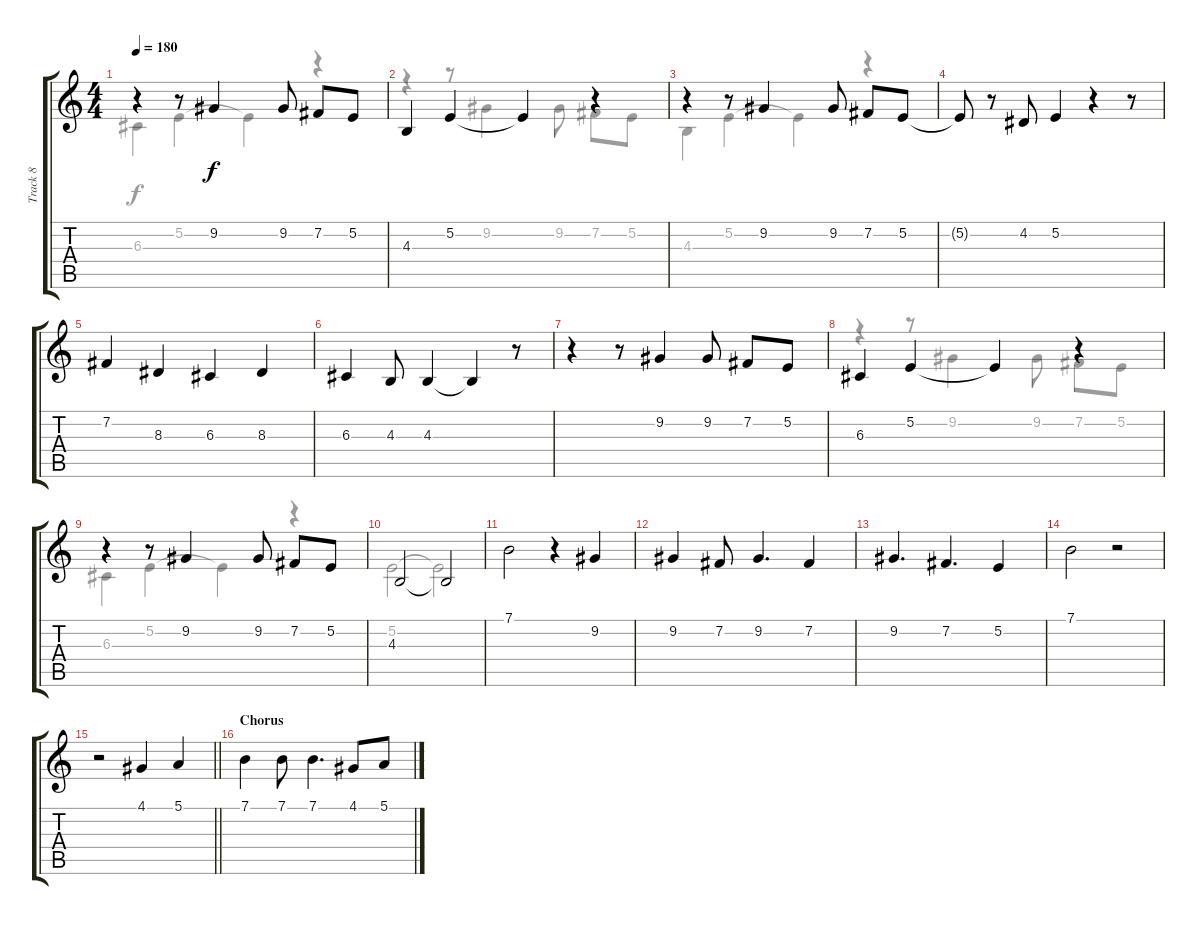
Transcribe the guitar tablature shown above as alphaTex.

\track ("Track 8" "Track 8") {instrument clarinet}
\staff {score tabs}
\tuning (E4 B3 G3 D3 A2 E2) {hide}
\voice
\ts (4 4)
\tempo 180
\clef g2
\ks c
r.4{dy f} r.8 9.2.4{instrument clarinet} 9.2.8 7.2.8 5.2.8 |
4.3.4 5.2.4{instrument lead2sawtooth} 5.2{t}.4 r.4 |
r.4 r.8 9.2.4{instrument clarinet} 9.2.8 7.2.8 5.2.8 |
5.2{t}.8 r.8 4.2.8 5.2.4 r.4 r.8 |
7.2.4 8.3.4 6.3.4 8.3.4 |
6.3.4 4.3.8 4.3.4 4.3{t}.4 r.8 |
r.4 r.8 9.2.4 9.2.8 7.2.8 5.2.8 |
6.3.4 5.2.4{instrument lead2sawtooth} 5.2{t}.4 r.4 |
r.4 r.8 9.2.4{instrument clarinet} 9.2.8 7.2.8 5.2.8 |
4.3.2{instrument lead2sawtooth} 4.3{t}.2 |
7.1.2{instrument clarinet} r.4 9.2.4 |
9.2.4 7.2.8 9.2.4{d} 7.2.4 |
9.2.4{d} 7.2.4{d} 5.2.4 |
7.1.2 r.2 |
\barLineRight lightlight
r.2 4.1.4 5.1.4 |
\section ("" "Chorus")
7.1.4 7.1.8 7.1.4{d} 4.1.8 5.1.8
\voice
\clef g2
\ottava regular
\simile none
\ks c
6.3.4{dy f} 5.2.4 5.2{t}.4 r.4 |
r.4 r.8 9.2.4 9.2.8 7.2.8 5.2.8 |
4.3.4 5.2.4 5.2{t}.4 r.4 |
|
|
|
|
r.4 r.8 9.2.4 9.2.8 7.2.8 5.2.8 |
6.3.4 5.2.4 5.2{t}.4 r.4 |
5.2.2 5.2{t}.2 |
|
|
|
|
\barLineRight lightlight
|
